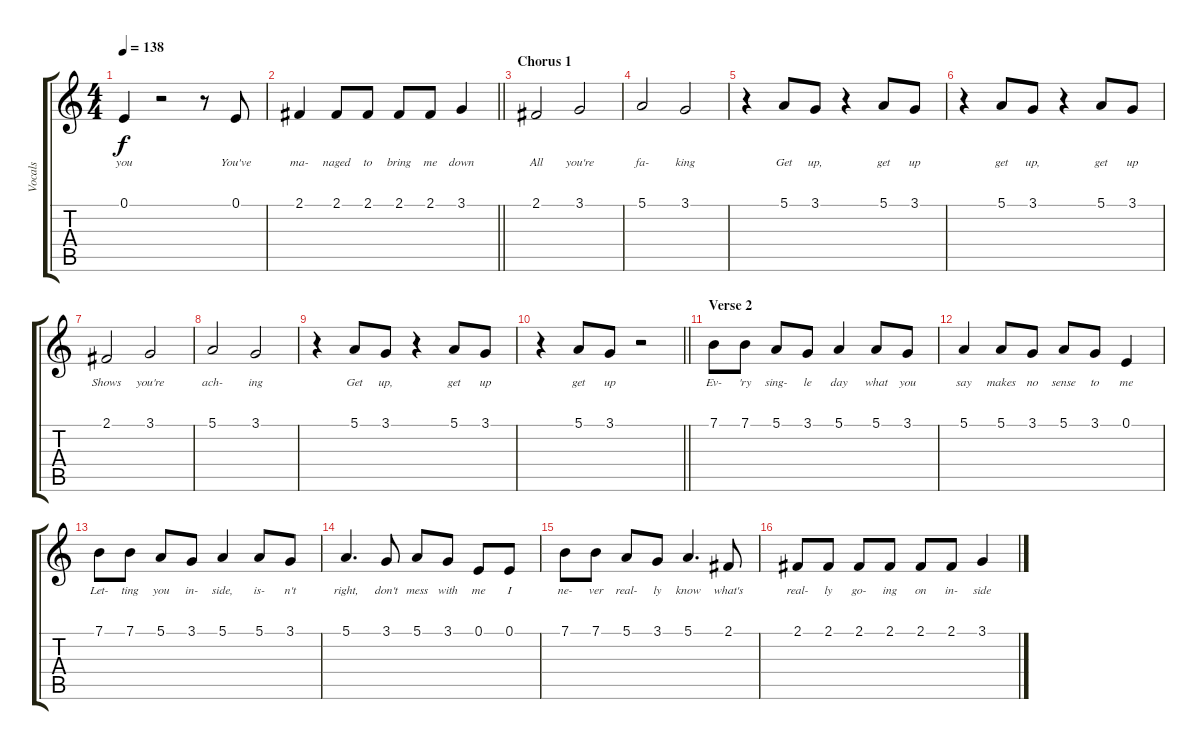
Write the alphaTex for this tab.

\track ("Vocals" "Vocals") {instrument oboe}
\staff {score tabs}
\tuning (E4 B3 G3 D3 A2 E2) {hide}
\ts (4 4)
\tempo 138
\clef g2
\ks c
0.1.4{lyrics (0 "you") lyrics (1 "") lyrics (2 "") lyrics (3 "") lyrics (4 "") dy f} r.2 r.8 0.1.8{lyrics (0 "You've") lyrics (1 "") lyrics (2 "") lyrics (3 "") lyrics (4 "")} |
\barLineRight lightlight
2.1.4{lyrics (0 "ma-") lyrics (1 "") lyrics (2 "") lyrics (3 "") lyrics (4 "")} 2.1.8{lyrics (0 "naged") lyrics (1 "") lyrics (2 "") lyrics (3 "") lyrics (4 "")} 2.1.8{lyrics (0 "to") lyrics (1 "") lyrics (2 "") lyrics (3 "") lyrics (4 "")} 2.1.8{lyrics (0 "bring") lyrics (1 "") lyrics (2 "") lyrics (3 "") lyrics (4 "")} 2.1.8{lyrics (0 "me") lyrics (1 "") lyrics (2 "") lyrics (3 "") lyrics (4 "")} 3.1.4{lyrics (0 "down") lyrics (1 "") lyrics (2 "") lyrics (3 "") lyrics (4 "")} |
\section ("" "Chorus 1")
2.1.2{lyrics (0 "All") lyrics (1 "") lyrics (2 "") lyrics (3 "") lyrics (4 "")} 3.1.2{lyrics (0 "you're") lyrics (1 "") lyrics (2 "") lyrics (3 "") lyrics (4 "")} |
5.1.2{lyrics (0 "fa-") lyrics (1 "") lyrics (2 "") lyrics (3 "") lyrics (4 "")} 3.1.2{lyrics (0 "king") lyrics (1 "") lyrics (2 "") lyrics (3 "") lyrics (4 "")} |
r.4 5.1.8{lyrics (0 "Get") lyrics (1 "") lyrics (2 "") lyrics (3 "") lyrics (4 "")} 3.1.8{lyrics (0 "up,") lyrics (1 "") lyrics (2 "") lyrics (3 "") lyrics (4 "")} r.4 5.1.8{lyrics (0 "get") lyrics (1 "") lyrics (2 "") lyrics (3 "") lyrics (4 "")} 3.1.8{lyrics (0 "up") lyrics (1 "") lyrics (2 "") lyrics (3 "") lyrics (4 "")} |
r.4 5.1.8{lyrics (0 "get") lyrics (1 "") lyrics (2 "") lyrics (3 "") lyrics (4 "")} 3.1.8{lyrics (0 "up,") lyrics (1 "") lyrics (2 "") lyrics (3 "") lyrics (4 "")} r.4 5.1.8{lyrics (0 "get") lyrics (1 "") lyrics (2 "") lyrics (3 "") lyrics (4 "")} 3.1.8{lyrics (0 "up") lyrics (1 "") lyrics (2 "") lyrics (3 "") lyrics (4 "")} |
2.1.2{lyrics (0 "Shows") lyrics (1 "") lyrics (2 "") lyrics (3 "") lyrics (4 "")} 3.1.2{lyrics (0 "you're") lyrics (1 "") lyrics (2 "") lyrics (3 "") lyrics (4 "")} |
5.1.2{lyrics (0 "ach-") lyrics (1 "") lyrics (2 "") lyrics (3 "") lyrics (4 "")} 3.1.2{lyrics (0 "ing") lyrics (1 "") lyrics (2 "") lyrics (3 "") lyrics (4 "")} |
r.4 5.1.8{lyrics (0 "Get") lyrics (1 "") lyrics (2 "") lyrics (3 "") lyrics (4 "")} 3.1.8{lyrics (0 "up,") lyrics (1 "") lyrics (2 "") lyrics (3 "") lyrics (4 "")} r.4 5.1.8{lyrics (0 "get") lyrics (1 "") lyrics (2 "") lyrics (3 "") lyrics (4 "")} 3.1.8{lyrics (0 "up") lyrics (1 "") lyrics (2 "") lyrics (3 "") lyrics (4 "")} |
\barLineRight lightlight
r.4 5.1.8{lyrics (0 "get") lyrics (1 "") lyrics (2 "") lyrics (3 "") lyrics (4 "")} 3.1.8{lyrics (0 "up") lyrics (1 "") lyrics (2 "") lyrics (3 "") lyrics (4 "")} r.2 |
\section ("" "Verse 2")
7.1.8{lyrics (0 "Ev-") lyrics (1 "") lyrics (2 "") lyrics (3 "") lyrics (4 "")} 7.1.8{lyrics (0 "'ry") lyrics (1 "") lyrics (2 "") lyrics (3 "") lyrics (4 "")} 5.1.8{lyrics (0 "sing-") lyrics (1 "") lyrics (2 "") lyrics (3 "") lyrics (4 "")} 3.1.8{lyrics (0 "le") lyrics (1 "") lyrics (2 "") lyrics (3 "") lyrics (4 "")} 5.1.4{lyrics (0 "day") lyrics (1 "") lyrics (2 "") lyrics (3 "") lyrics (4 "")} 5.1.8{lyrics (0 "what") lyrics (1 "") lyrics (2 "") lyrics (3 "") lyrics (4 "")} 3.1.8{lyrics (0 "you") lyrics (1 "") lyrics (2 "") lyrics (3 "") lyrics (4 "")} |
5.1.4{lyrics (0 "say") lyrics (1 "") lyrics (2 "") lyrics (3 "") lyrics (4 "")} 5.1.8{lyrics (0 "makes") lyrics (1 "") lyrics (2 "") lyrics (3 "") lyrics (4 "")} 3.1.8{lyrics (0 "no") lyrics (1 "") lyrics (2 "") lyrics (3 "") lyrics (4 "")} 5.1.8{lyrics (0 "sense") lyrics (1 "") lyrics (2 "") lyrics (3 "") lyrics (4 "")} 3.1.8{lyrics (0 "to") lyrics (1 "") lyrics (2 "") lyrics (3 "") lyrics (4 "")} 0.1.4{lyrics (0 "me") lyrics (1 "") lyrics (2 "") lyrics (3 "") lyrics (4 "")} |
7.1.8{lyrics (0 "Let-") lyrics (1 "") lyrics (2 "") lyrics (3 "") lyrics (4 "")} 7.1.8{lyrics (0 "ting") lyrics (1 "") lyrics (2 "") lyrics (3 "") lyrics (4 "")} 5.1.8{lyrics (0 "you") lyrics (1 "") lyrics (2 "") lyrics (3 "") lyrics (4 "")} 3.1.8{lyrics (0 "in-") lyrics (1 "") lyrics (2 "") lyrics (3 "") lyrics (4 "")} 5.1.4{lyrics (0 "side,") lyrics (1 "") lyrics (2 "") lyrics (3 "") lyrics (4 "")} 5.1.8{lyrics (0 "is-") lyrics (1 "") lyrics (2 "") lyrics (3 "") lyrics (4 "")} 3.1.8{lyrics (0 "n't") lyrics (1 "") lyrics (2 "") lyrics (3 "") lyrics (4 "")} |
5.1.4{d lyrics (0 "right,") lyrics (1 "") lyrics (2 "") lyrics (3 "") lyrics (4 "")} 3.1.8{lyrics (0 "don't") lyrics (1 "") lyrics (2 "") lyrics (3 "") lyrics (4 "")} 5.1.8{lyrics (0 "mess") lyrics (1 "") lyrics (2 "") lyrics (3 "") lyrics (4 "")} 3.1.8{lyrics (0 "with") lyrics (1 "") lyrics (2 "") lyrics (3 "") lyrics (4 "")} 0.1.8{lyrics (0 "me") lyrics (1 "") lyrics (2 "") lyrics (3 "") lyrics (4 "")} 0.1.8{lyrics (0 "I") lyrics (1 "") lyrics (2 "") lyrics (3 "") lyrics (4 "")} |
7.1.8{lyrics (0 "ne-") lyrics (1 "") lyrics (2 "") lyrics (3 "") lyrics (4 "")} 7.1.8{lyrics (0 "ver") lyrics (1 "") lyrics (2 "") lyrics (3 "") lyrics (4 "")} 5.1.8{lyrics (0 "real-") lyrics (1 "") lyrics (2 "") lyrics (3 "") lyrics (4 "")} 3.1.8{lyrics (0 "ly") lyrics (1 "") lyrics (2 "") lyrics (3 "") lyrics (4 "")} 5.1.4{d lyrics (0 "know") lyrics (1 "") lyrics (2 "") lyrics (3 "") lyrics (4 "")} 2.1.8{lyrics (0 "what's") lyrics (1 "") lyrics (2 "") lyrics (3 "") lyrics (4 "")} |
2.1.8{lyrics (0 "real-") lyrics (1 "") lyrics (2 "") lyrics (3 "") lyrics (4 "")} 2.1.8{lyrics (0 "ly") lyrics (1 "") lyrics (2 "") lyrics (3 "") lyrics (4 "")} 2.1.8{lyrics (0 "go-") lyrics (1 "") lyrics (2 "") lyrics (3 "") lyrics (4 "")} 2.1.8{lyrics (0 "ing") lyrics (1 "") lyrics (2 "") lyrics (3 "") lyrics (4 "")} 2.1.8{lyrics (0 "on") lyrics (1 "") lyrics (2 "") lyrics (3 "") lyrics (4 "")} 2.1.8{lyrics (0 "in-") lyrics (1 "") lyrics (2 "") lyrics (3 "") lyrics (4 "")} 3.1.4{lyrics (0 "side") lyrics (1 "") lyrics (2 "") lyrics (3 "") lyrics (4 "")}
